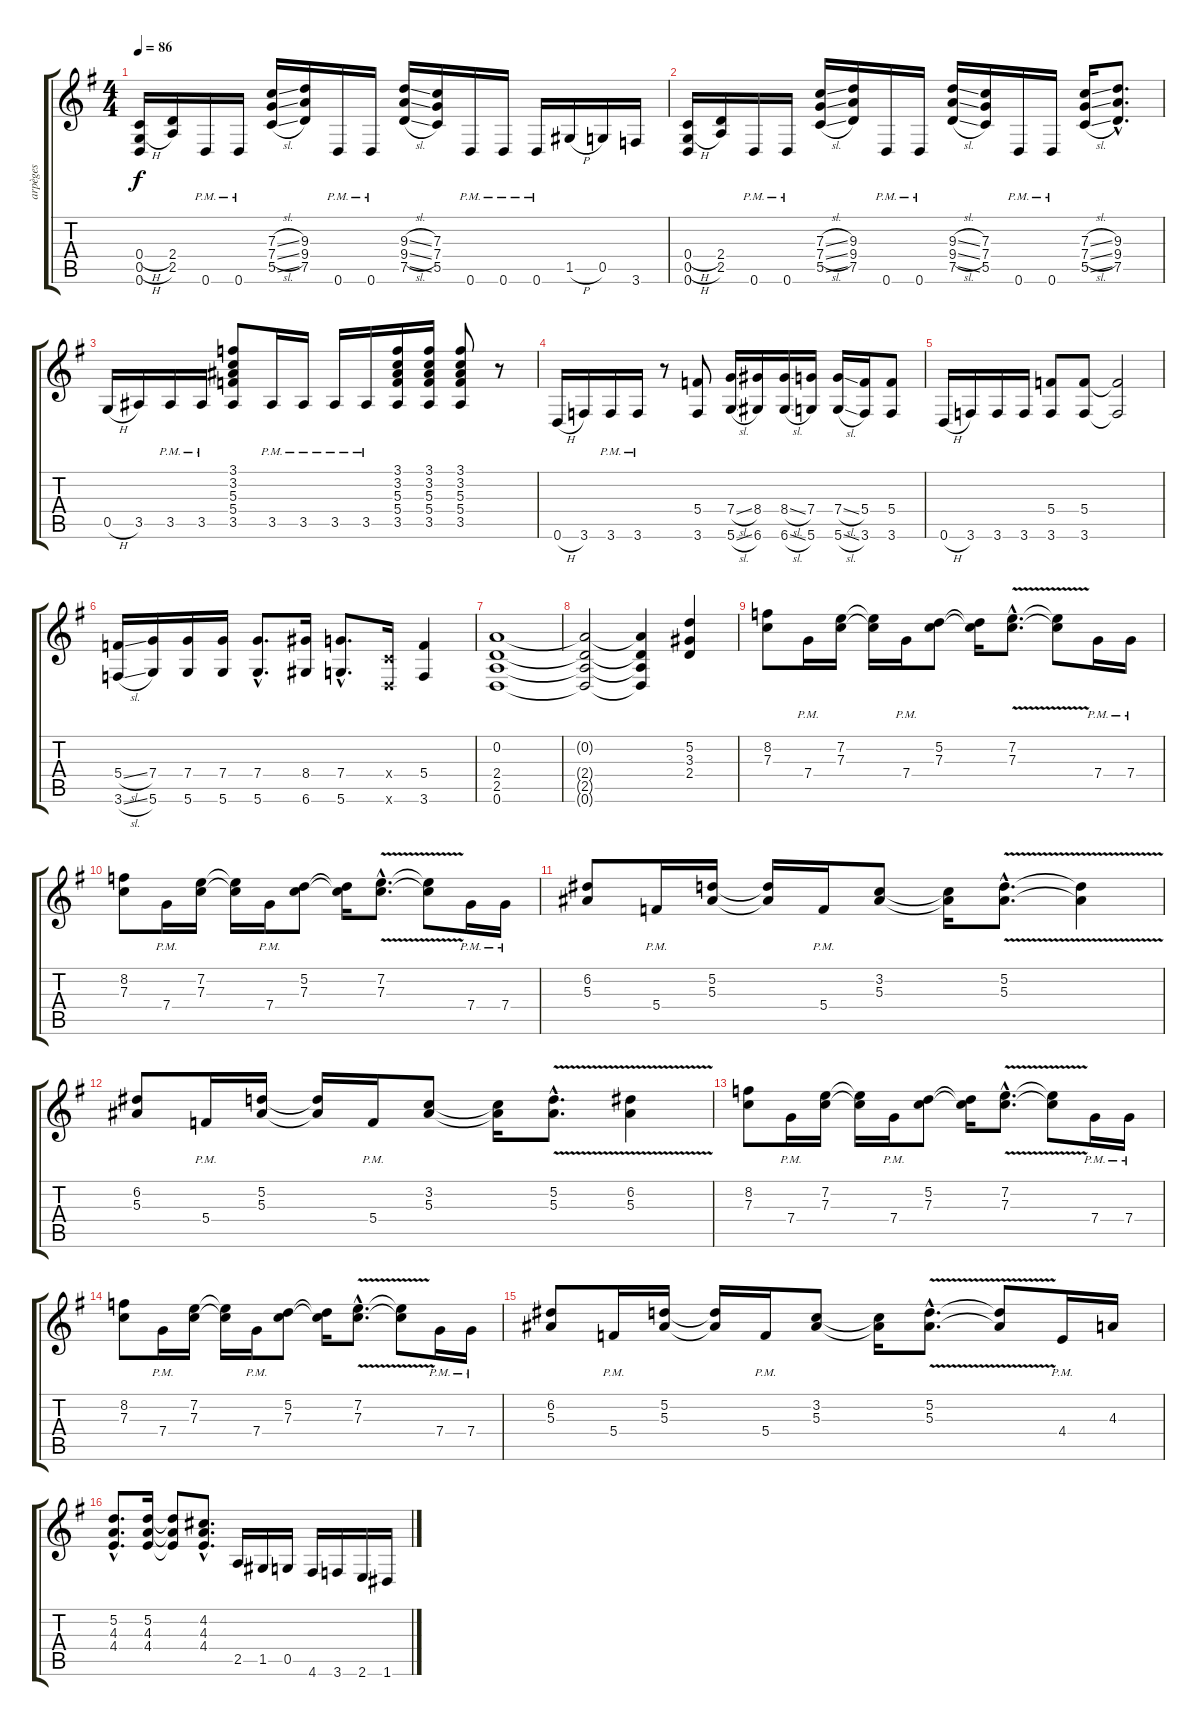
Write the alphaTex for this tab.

\track ("arpèges" "arpèges") {instrument overdrivenguitar}
\staff {score tabs}
\tuning (D4 A3 F3 C3 G2 D2) {hide}
\ts (4 4)
\tempo 86
\clef g2
\ks g
(0.4{h} 0.5{h} 0.6).16{dy f} (2.4 2.5).16 0.6{pm}.16 0.6{pm}.16 (7.3{sl} 7.4{sl} 5.5{sl}).16 (9.3 9.4 7.5).16 0.6{pm}.16 0.6{pm}.16 (9.3{sl} 9.4{sl} 7.5{sl}).16 (7.3 7.4 5.5).16 0.6{pm}.16 0.6{pm}.16 0.6{pm}.16 1.5{h}.16 0.5.16 3.6.16 |
(0.4{h} 0.5{h} 0.6).16 (2.4 2.5).16 0.6{pm}.16 0.6{pm}.16 (7.3{sl} 7.4{sl} 5.5{sl}).16 (9.3 9.4 7.5).16 0.6{pm}.16 0.6{pm}.16 (9.3{sl} 9.4{sl} 7.5{sl}).16 (7.3 7.4 5.5).16 0.6{pm}.16 0.6{pm}.16 (7.3{sl} 7.4{sl} 5.5{sl}).16 (9.3{hac} 9.4{hac} 7.5{hac}).8{d} |
0.5{h}.16 3.5.16 3.5{pm}.16 3.5{pm}.16 (3.1 3.2 5.3 5.4 3.5).8 3.5{pm}.16 3.5{pm}.16 3.5{pm}.16 3.5{pm}.16 (3.1 3.2 5.3 5.4 3.5).16 (3.1 3.2 5.3 5.4 3.5).16 (3.1 3.2 5.3 5.4 3.5).8 r.8 |
0.6{h}.16 3.6.16 3.6{pm}.16 3.6{pm}.16 r.8 (5.4 3.6).8 (7.4{sl} 5.6{sl}).16 (8.4 6.6).16 (8.4{sl} 6.6{sl}).16 (7.4 5.6).16 (7.4{sl} 5.6{sl}).16 (5.4 3.6).16 (5.4 3.6).8 |
0.6{h}.16 3.6.16 3.6.16 3.6.16 (5.4 3.6).8 (5.4 3.6).8 (5.4{t} 3.6{t}).2 |
(5.4{sl} 3.6{sl}).16 (7.4 5.6).16 (7.4 5.6).16 (7.4 5.6).16 (7.4{hac} 5.6{hac}).8{d} (8.4 6.6).16 (7.4{hac} 5.6{hac}).8{d} (0.4{x} 0.6{x}).16 (5.4 3.6).4 |
(0.2 2.4 2.5 0.6).1 |
(0.2{t} 2.4{t} 2.5{t} 0.6{t}).2 (0.2{t} 2.4{t} 2.5{t} 0.6{t}).4 (5.2 3.3 2.4).4 |
(8.2 7.3).8 7.4{pm}.16 (7.2 7.3).16 (7.2{t} 7.3{t}).16 7.4{pm}.16 (5.2 7.3).8 (5.2{t} 7.3{t}).16 (7.2{v hac} 7.3{v hac}).8{d} (7.2{t} 7.3{t}).8 7.4{pm}.16 7.4{pm}.16 |
(8.2 7.3).8 7.4{pm}.16 (7.2 7.3).16 (7.2{t} 7.3{t}).16 7.4{pm}.16 (5.2 7.3).8 (5.2{t} 7.3{t}).16 (7.2{v hac} 7.3{v hac}).8{d} (7.2{t} 7.3{t}).8 7.4{pm}.16 7.4{pm}.16 |
(6.2 5.3).8 5.4{pm}.16 (5.2 5.3).16 (5.2{t} 5.3{t}).16 5.4{pm}.16 (3.2 5.3).8 (3.2{t} 5.3{t}).16 (5.2{v hac} 5.3{v hac}).8{d} (5.2{t} 5.3{t}).4 |
(6.2 5.3).8 5.4{pm}.16 (5.2 5.3).16 (5.2{t} 5.3{t}).16 5.4{pm}.16 (3.2 5.3).8 (3.2{t} 5.3{t}).16 (5.2{v hac} 5.3{v hac}).8{d} (6.2{v} 5.3{v}).4 |
(8.2 7.3).8 7.4{pm}.16 (7.2 7.3).16 (7.2{t} 7.3{t}).16 7.4{pm}.16 (5.2 7.3).8 (5.2{t} 7.3{t}).16 (7.2{v hac} 7.3{v hac}).8{d} (7.2{t} 7.3{t}).8 7.4{pm}.16 7.4{pm}.16 |
(8.2 7.3).8 7.4{pm}.16 (7.2 7.3).16 (7.2{t} 7.3{t}).16 7.4{pm}.16 (5.2 7.3).8 (5.2{t} 7.3{t}).16 (7.2{v hac} 7.3{v hac}).8{d} (7.2{t} 7.3{t}).8 7.4{pm}.16 7.4{pm}.16 |
(6.2 5.3).8 5.4{pm}.16 (5.2 5.3).16 (5.2{t} 5.3{t}).16 5.4{pm}.16 (3.2 5.3).8 (3.2{t} 5.3{t}).16 (5.2{v hac} 5.3{v hac}).8{d} (5.2{t} 5.3{t}).8 4.4{pm}.16 4.3.16 |
(5.2{hac} 4.3{hac} 4.4{hac}).8{d} (5.2 4.3 4.4).16 (5.2{t} 4.3{t} 4.4{t}).8 (4.2{hac} 4.3{hac} 4.4{hac}).8{d} 2.5.16 1.5.16 0.5.16 4.6.16 3.6.16 2.6.16 1.6.16
